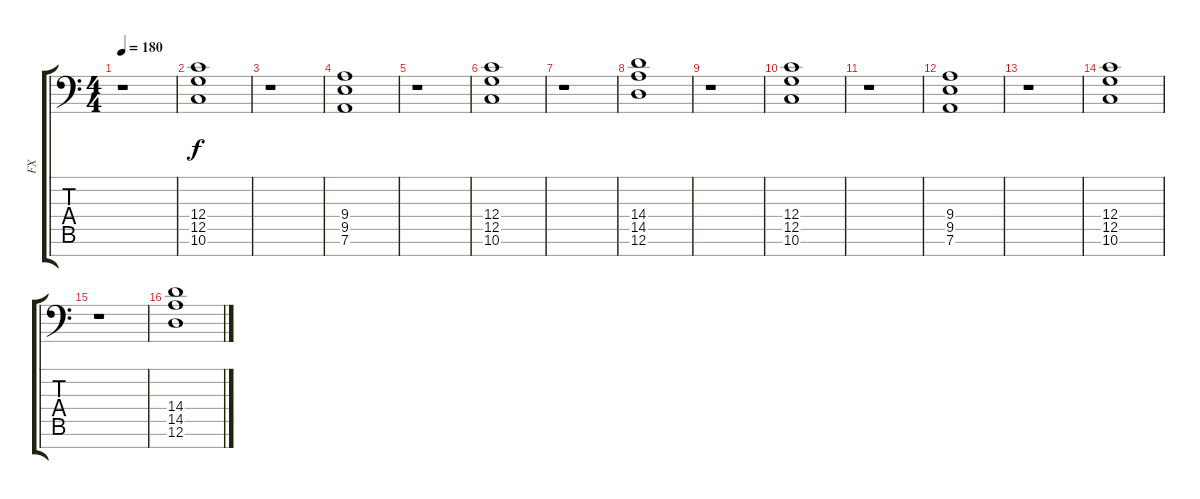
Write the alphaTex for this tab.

\track ("FX" "FX") {instrument pad8sweep}
\staff {score tabs}
\tuning (D4 A3 F3 C3 G2 D2 A1) {hide}
\ts (4 4)
\tempo 180
\clef f4
\ks c
r.1{dy f} |
(12.4 12.5 10.6).1 |
r.1 |
(9.4 9.5 7.6).1 |
r.1 |
(12.4 12.5 10.6).1 |
r.1 |
(14.4 14.5 12.6).1 |
r.1 |
(12.4 12.5 10.6).1 |
r.1 |
(9.4 9.5 7.6).1 |
r.1 |
(12.4 12.5 10.6).1 |
r.1 |
(14.4 14.5 12.6).1
